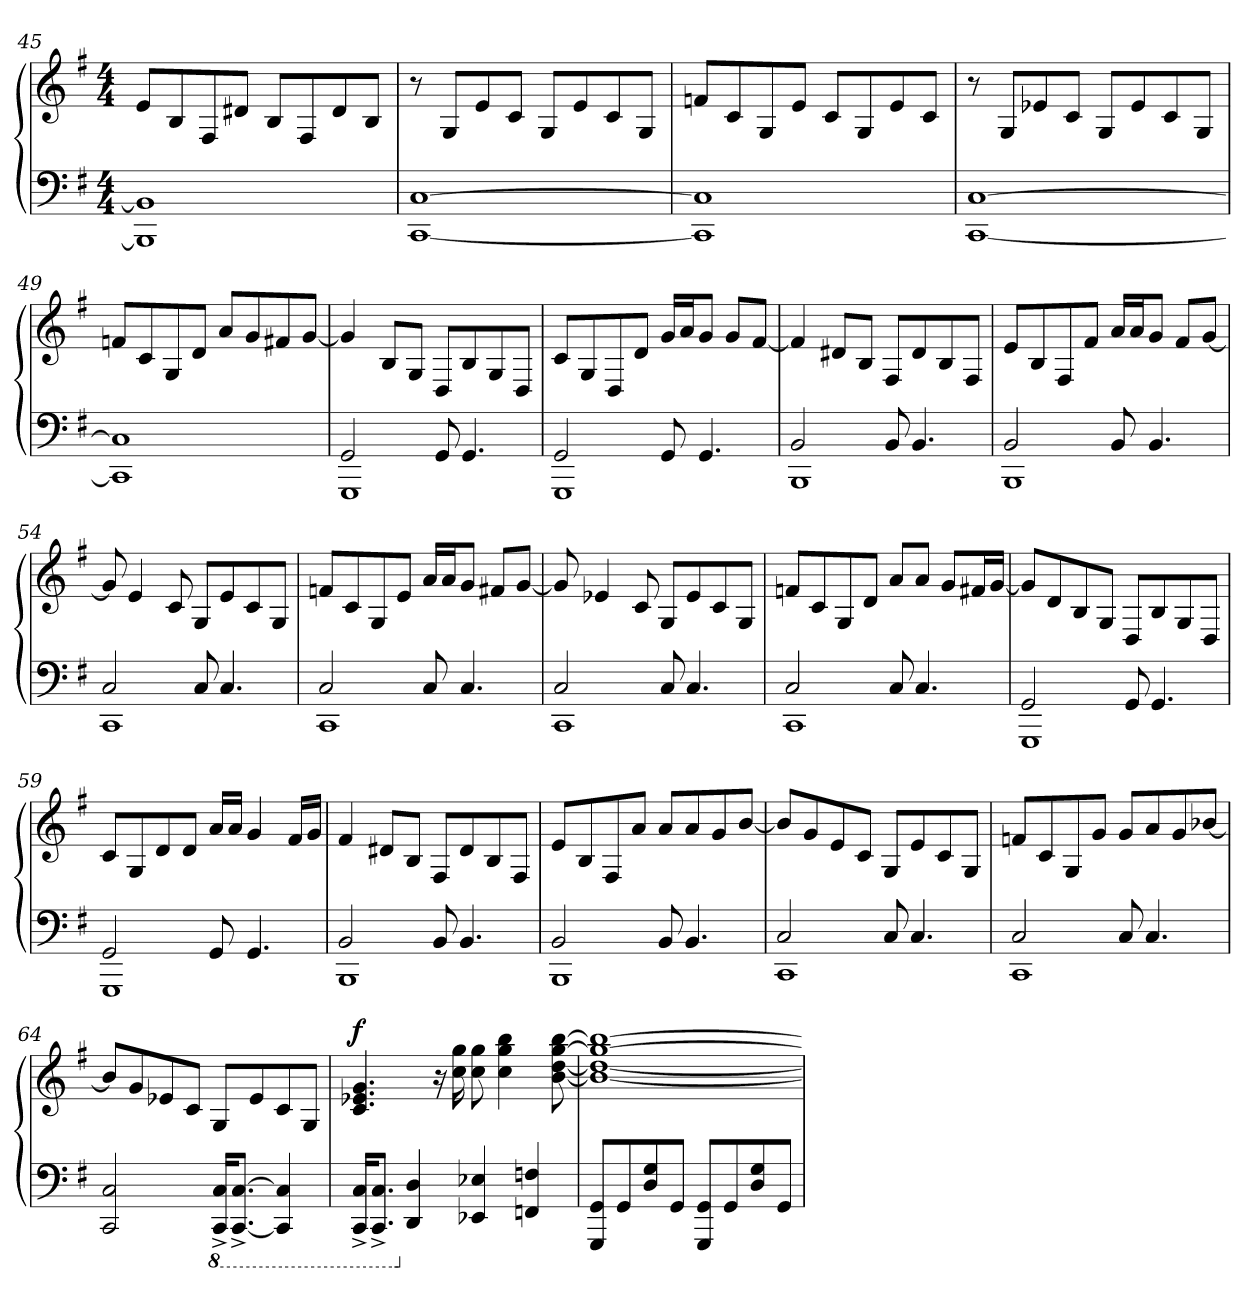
**kern	**kern	**dynam
*part1	*part1	*part1
*staff2	*staff1	*staff1/2
!!LO:LB:g=z
*clefF4	*clefG2	*
*k[f#]	*k[f#]	*
*M4/4	*M4/4	*
=45	=45	=45
1BBB] 1BB]	8e/L	.
.	8B/	.
.	8F#/	.
.	8d#X/J	.
.	8B/L	.
.	8F#/	.
.	8d#/	.
.	8B/J	.
=46	=46	=46
[1CC [1C	8r	.
.	8G/L	.
.	8e/	.
.	8c/J	.
.	8G/L	.
.	8e/	.
.	8c/	.
.	8G/J	.
=47	=47	=47
1CC] 1C]	8fn/L	.
.	8c/	.
.	8G/	.
.	8e/J	.
.	8c/L	.
.	8G/	.
.	8e/	.
.	8c/J	.
=48	=48	=48
[1CC [1C	8r	.
.	8G/L	.
.	8e-X/	.
.	8c/J	.
.	8G/L	.
.	8e-/	.
.	8c/	.
.	8G/J	.
!!LO:LB:g=z
=49	=49	=49
1CC] 1C]	8fn/L	.
.	8c/	.
.	8G/	.
.	8d/J	.
.	8a/L	.
.	8g/	.
.	8f#X/	.
.	[8g/J	.
=50	=50	=50
*^	*	*
2GG/	1GGG	4g/]	.
.	.	8B/L	.
.	.	8G/J	.
8GG/	.	8D/L	.
4.GG/	.	8B/	.
.	.	8G/	.
.	.	8D/J	.
=51	=51	=51	=51
2GG/	1GGG	8c/L	.
.	.	8G/	.
.	.	8D/	.
.	.	8d/J	.
8GG/	.	16g/LL	.
.	.	16a/J	.
4.GG/	.	8g/J	.
.	.	8g/L	.
.	.	[8f#/J	.
!!LO:LB:g=z
=52	=52	=52	=52
2BB/	1BBB	4f#/]	.
.	.	8d#X/L	.
.	.	8B/J	.
8BB/	.	8F#/L	.
4.BB/	.	8d#/	.
.	.	8B/	.
.	.	8F#/J	.
=53	=53	=53	=53
2BB/	1BBB	8e/L	.
.	.	8B/	.
.	.	8F#/	.
.	.	8f#/J	.
8BB/	.	16a/LL	.
.	.	16a/J	.
4.BB/	.	8g/J	.
.	.	8f#/L	.
.	.	[8g/J	.
=54	=54	=54	=54
2C/	1CC	8g/]	.
.	.	4e/	.
.	.	8c/	.
8C/	.	8G/L	.
4.C/	.	8e/	.
.	.	8c/	.
.	.	8G/J	.
!!LO:LB:g=z
=55	=55	=55	=55
2C/	1CC	8fn/L	.
.	.	8c/	.
.	.	8G/	.
.	.	8e/J	.
8C/	.	16a/LL	.
.	.	16a/J	.
4.C/	.	8g/J	.
.	.	8f#X/L	.
.	.	[8g/J	.
=56	=56	=56	=56
2C/	1CC	8g/]	.
.	.	4e-X/	.
.	.	8c/	.
8C/	.	8G/L	.
4.C/	.	8e-/	.
.	.	8c/	.
.	.	8G/J	.
=57	=57	=57	=57
2C/	1CC	8fn/L	.
.	.	8c/	.
.	.	8G/	.
.	.	8d/J	.
8C/	.	8a/L	.
4.C/	.	8a/J	.
.	.	8g/L	.
.	.	16f#X/L	.
.	.	[16g/JJ	.
!!LO:LB:g=z
=58	=58	=58	=58
2GG/	1GGG	8g/L]	.
.	.	8d/	.
.	.	8B/	.
.	.	8G/J	.
8GG/	.	8D/L	.
4.GG/	.	8B/	.
.	.	8G/	.
.	.	8D/J	.
=59	=59	=59	=59
2GG/	1GGG	8c/L	.
.	.	8G/	.
.	.	8d/	.
.	.	8d/J	.
8GG/	.	16a/LL	.
.	.	16a/JJ	.
4.GG/	.	4g/	.
.	.	16f#/LL	.
.	.	16g/JJ	.
=60	=60	=60	=60
2BB/	1BBB	4f#/	.
.	.	8d#X/L	.
.	.	8B/J	.
8BB/	.	8F#/L	.
4.BB/	.	8d#/	.
.	.	8B/	.
.	.	8F#/J	.
!!LO:PB:g=z
=61	=61	=61	=61
2BB/	1BBB	8e/L	.
.	.	8B/	.
.	.	8F#/	.
.	.	8a/J	.
8BB/	.	8a/L	.
4.BB/	.	8a/	.
.	.	8g/	.
.	.	[8b/J	.
=62	=62	=62	=62
2C/	1CC	8b/L]	.
.	.	8g/	.
.	.	8e/	.
.	.	8c/J	.
8C/	.	8G/L	.
4.C/	.	8e/	.
.	.	8c/	.
.	.	8G/J	.
=63	=63	=63	=63
2C/	1CC	8fn/L	.
.	.	8c/	.
.	.	8G/	.
.	.	8g/J	.
8C/	.	8g/L	.
4.C/	.	8a/	.
.	.	8g/	.
.	.	[8b-X/J	.
*v	*v	*	*
!!LO:LB:g=z
=64	=64	=64
2CC/ 2C/	8b-/L]	.
.	8g/	.
.	8e-X/	.
.	8c/J	.
*8ba	*	*
16CCC^/ 16CC^/KL	8G/L	.
[8.CCC^/ [8.CC^/J	.	.
.	8e-/	.
4CCC]/ 4CC]/	8c/	.
.	8G/J	.
=65	=65	=65
!	!	!LO:DY:a
16CCC^/ 16CC^/KL	4.c/ 4.e-X/ 4.g/	f
8.CCC^/ 8.CC^/J	.	.
*X8ba	*	*
4DD/ 4D/	.	.
.	16r	.
.	16cc\ 16gg\	.
4EE-X/ 4E-X/	8cc\ 8gg\	.
.	4cc\ 4gg\ 4bb\	.
4FFn/ 4Fn/	.	.
.	[8b\ [8dd\ [8gg\ [8bb\	.
=66	=66	=66
8GGG/ 8GG/L	1b_ 1dd_ 1gg_ 1bb_	.
8GG/	.	.
8D/ 8G/	.	.
8GG/J	.	.
8GGG/ 8GG/L	.	.
8GG/	.	.
8D/ 8G/	.	.
8GG/J	.	.
=	=	=
*-	*-	*-
